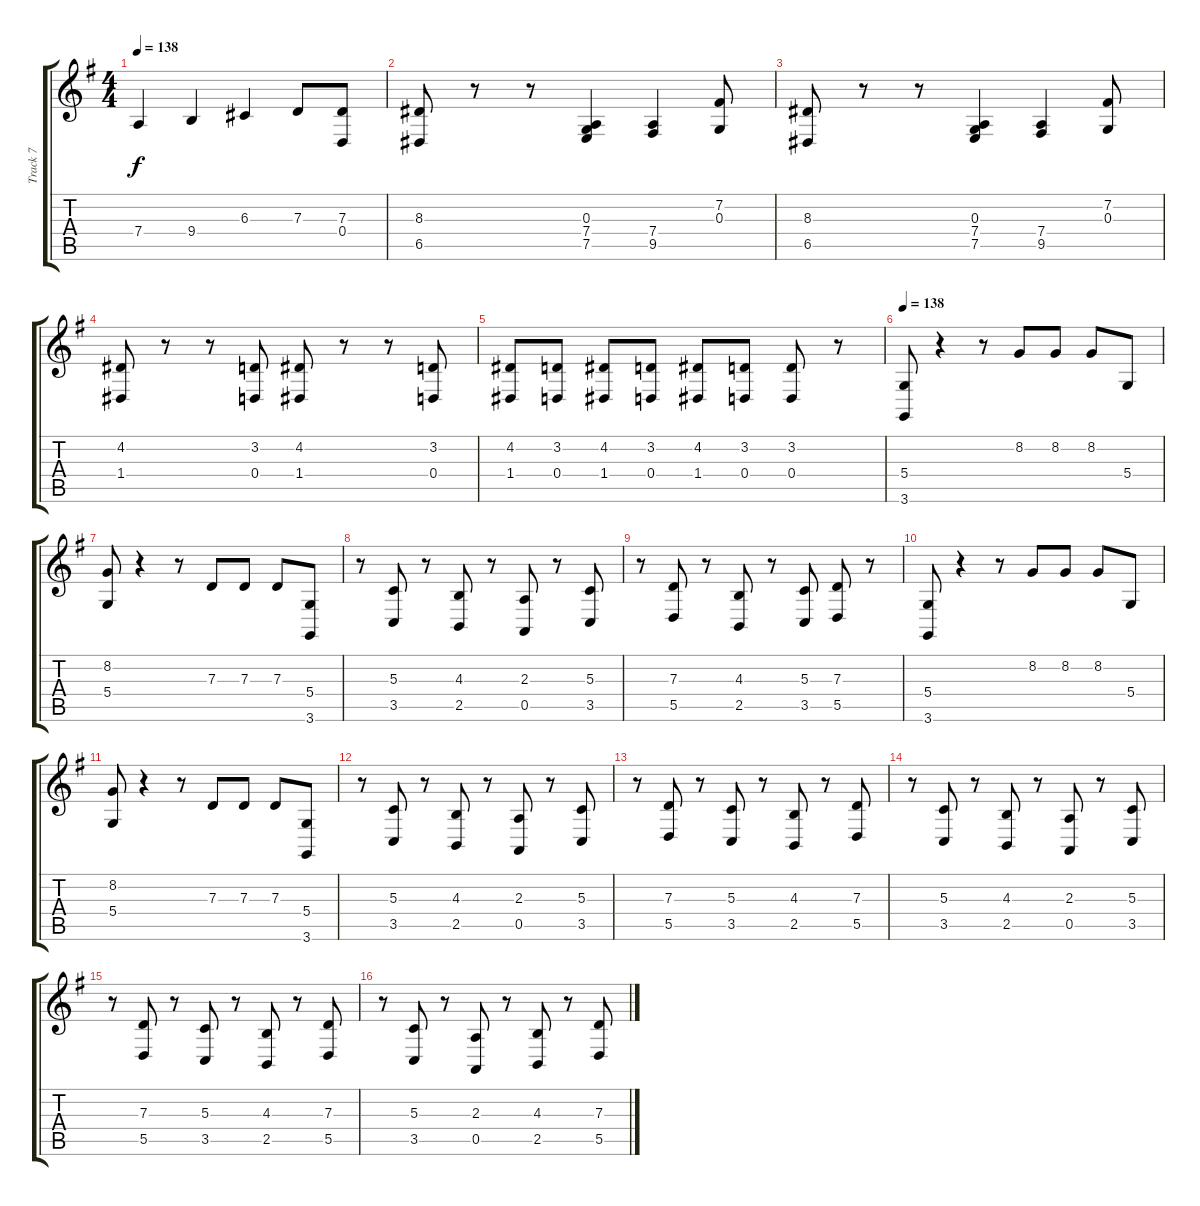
\track ("Track 7" "Track 7") {instrument acousticgrandpiano}
\staff {score tabs}
\tuning (E4 B3 G3 D3 A2 E2) {hide}
\ts (4 4)
\tempo 138
\clef g2
\ks g
7.4.4{dy f} 9.4.4 6.3.4 7.3.8 (7.3 0.4).8 |
(8.3 6.5).8 r.8 r.8 (0.3 7.4 7.5).4 (7.4 9.5).4 (7.2 0.3).8 |
(8.3 6.5).8 r.8 r.8 (0.3 7.4 7.5).4 (7.4 9.5).4 (7.2 0.3).8 |
(4.2 1.4).8 r.8 r.8 (3.2 0.4).8 (4.2 1.4).8 r.8 r.8 (3.2 0.4).8 |
(4.2 1.4).8 (3.2 0.4).8 (4.2 1.4).8 (3.2 0.4).8 (4.2 1.4).8 (3.2 0.4).8 (3.2 0.4).8 r.8 |
\tempo 138
(5.4 3.6).8 r.4 r.8 8.2.8 8.2.8 8.2.8 5.4.8 |
(8.2 5.4).8 r.4 r.8 7.3.8 7.3.8 7.3.8 (5.4 3.6).8 |
r.8 (5.3 3.5).8 r.8 (4.3 2.5).8 r.8 (2.3 0.5).8 r.8 (5.3 3.5).8 |
r.8 (7.3 5.5).8 r.8 (4.3 2.5).8 r.8 (5.3 3.5).8 (7.3 5.5).8 r.8 |
(5.4 3.6).8 r.4 r.8 8.2.8 8.2.8 8.2.8 5.4.8 |
(8.2 5.4).8 r.4 r.8 7.3.8 7.3.8 7.3.8 (5.4 3.6).8 |
r.8 (5.3 3.5).8 r.8 (4.3 2.5).8 r.8 (2.3 0.5).8 r.8 (5.3 3.5).8 |
r.8 (7.3 5.5).8 r.8 (5.3 3.5).8 r.8 (4.3 2.5).8 r.8 (7.3 5.5).8 |
r.8 (5.3 3.5).8 r.8 (4.3 2.5).8 r.8 (2.3 0.5).8 r.8 (5.3 3.5).8 |
r.8 (7.3 5.5).8 r.8 (5.3 3.5).8 r.8 (4.3 2.5).8 r.8 (7.3 5.5).8 |
r.8 (5.3 3.5).8 r.8 (2.3 0.5).8 r.8 (4.3 2.5).8 r.8 (7.3 5.5).8
